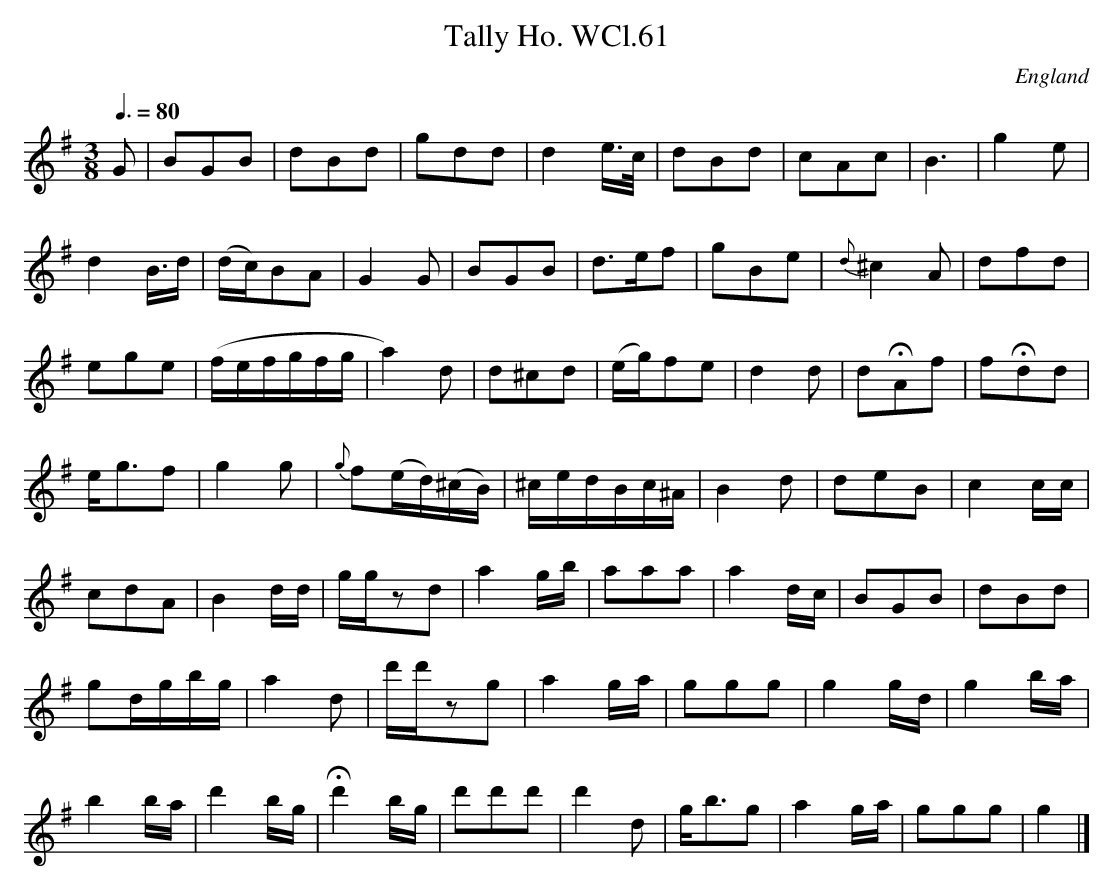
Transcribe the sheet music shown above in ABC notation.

X:1
T:Tally Ho. WCl.61
M:3/8
L:1/8
Q:3/8=80
O:England
notC:"- Sung by Mrs. Wrighten at Vauxhall"
K:G major
G|BGB|dBd|gdd|d2e3/4c/4|dBd|cAc|B3|g2e|!
d2B3/4d/2|(d/2c/2)BA|G2G|BGB|d>ef|gBe|{d}^c2A|dfd|!
ege|(f/2e/2f/2g/2f/2g/2|a2)d|d^cd|(e/2g/2)fe|d2d|dHAf|fHdd|!
e<gf|g2g|{g}f(e/2d/2)(^c/2B/)|^c/-e/d/-B/c/-^A/|B2d|deB|c2c/2c/2|!
cdA|B2d/2d/2|g/2g/2zd|a2g/b/|aaa|a2d/2c/2|BGB|dBd|!
gd/2g/2b/2g/2|a2d|d'/2d'/2zg|a2g/2a/2|ggg|g2g/2d/2|g2b/2a/2|!
b2b/2a/2|d'2b/2g/2|Hd'2b/2g/2|d'd'd'|d'2d|g<bg|a2g/2a/2|ggg|g2|]
